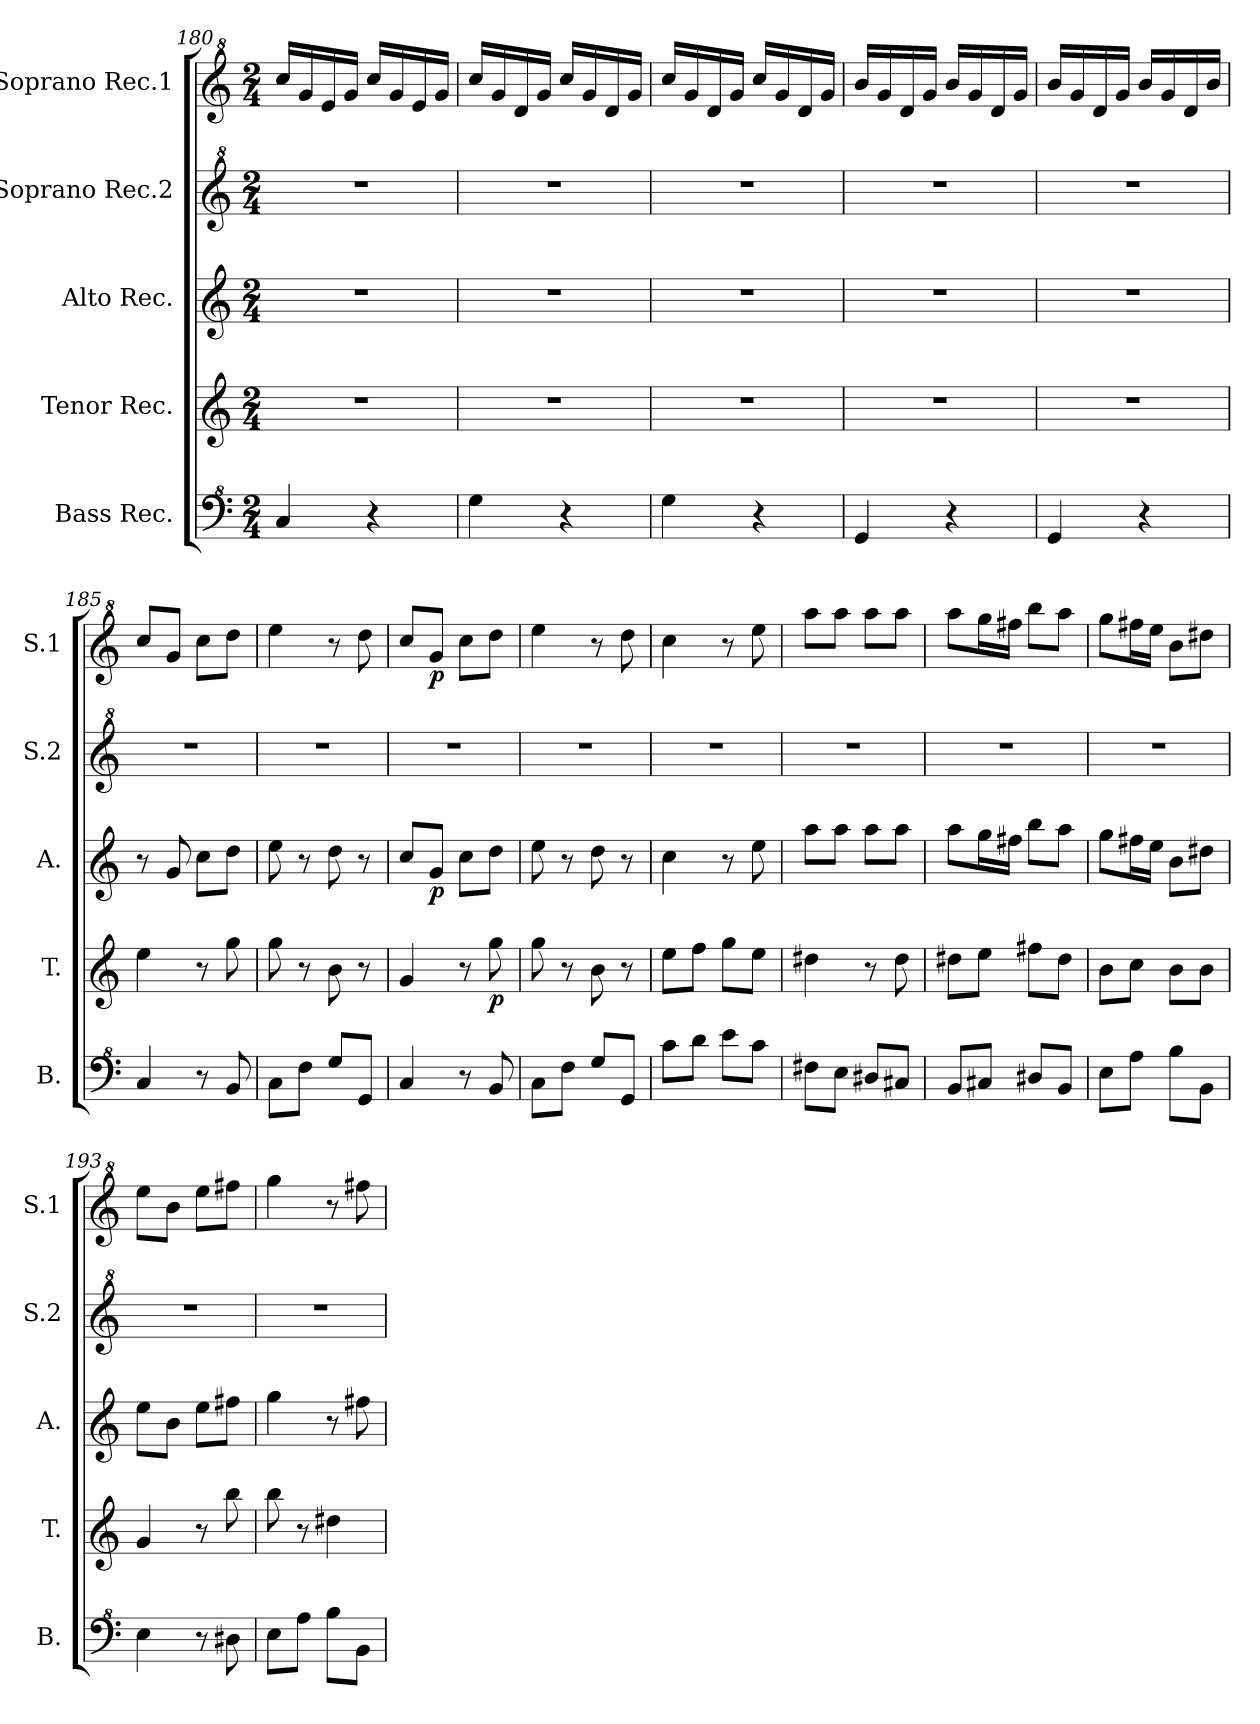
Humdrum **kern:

**kern	**kern	**dynam	**kern	**dynam	**kern	**kern	**dynam
*part5	*part4	*part4	*part3	*part3	*part2	*part1	*part1
*staff5	*staff4	*staff4	*staff3	*staff3	*staff2	*staff1	*staff1
*I"Bass Rec.	*I"Tenor Rec.	*	*I"Alto Rec.	*	*I"Soprano Rec.2	*I"Soprano Rec.1	*
*I'B.	*I'T.	*	*I'A.	*	*I'S.2	*I'S.1	*
!!LO:LB:g=z
*clefF^4	*clefG2	*	*clefG2	*	*clefG^2	*clefG^2	*
*k[]	*k[]	*	*k[]	*	*k[]	*k[]	*
*M2/4	*M2/4	*	*M2/4	*	*M2/4	*M2/4	*
=180	=180	=180	=180	=180	=180	=180	=180
4c/	2r	.	2r	.	2r	16ccc/LL	.
.	.	.	.	.	.	16gg/	.
.	.	.	.	.	.	16ee/	.
.	.	.	.	.	.	16gg/JJ	.
4r	.	.	.	.	.	16ccc/LL	.
.	.	.	.	.	.	16gg/	.
.	.	.	.	.	.	16ee/	.
.	.	.	.	.	.	16gg/JJ	.
=181	=181	=181	=181	=181	=181	=181	=181
4g\	2r	.	2r	.	2r	16ccc/LL	.
.	.	.	.	.	.	16gg/	.
.	.	.	.	.	.	16dd/	.
.	.	.	.	.	.	16gg/JJ	.
4r	.	.	.	.	.	16ccc/LL	.
.	.	.	.	.	.	16gg/	.
.	.	.	.	.	.	16dd/	.
.	.	.	.	.	.	16gg/JJ	.
=182	=182	=182	=182	=182	=182	=182	=182
4g\	2r	.	2r	.	2r	16ccc/LL	.
.	.	.	.	.	.	16gg/	.
.	.	.	.	.	.	16dd/	.
.	.	.	.	.	.	16gg/JJ	.
4r	.	.	.	.	.	16ccc/LL	.
.	.	.	.	.	.	16gg/	.
.	.	.	.	.	.	16dd/	.
.	.	.	.	.	.	16gg/JJ	.
=183	=183	=183	=183	=183	=183	=183	=183
4G/	2r	.	2r	.	2r	16bb/LL	.
.	.	.	.	.	.	16gg/	.
.	.	.	.	.	.	16dd/	.
.	.	.	.	.	.	16gg/JJ	.
4r	.	.	.	.	.	16bb/LL	.
.	.	.	.	.	.	16gg/	.
.	.	.	.	.	.	16dd/	.
.	.	.	.	.	.	16gg/JJ	.
=184	=184	=184	=184	=184	=184	=184	=184
4G/	2r	.	2r	.	2r	16bb/LL	.
.	.	.	.	.	.	16gg/	.
.	.	.	.	.	.	16dd/	.
.	.	.	.	.	.	16gg/JJ	.
4r	.	.	.	.	.	16bb/LL	.
.	.	.	.	.	.	16gg/	.
.	.	.	.	.	.	16dd/	.
.	.	.	.	.	.	16bb/JJ	.
=185	=185	=185	=185	=185	=185	=185	=185
4c/	4ee\	.	8r	.	2r	8ccc/L	.
.	.	.	8g/	.	.	8gg/J	.
8r	8r	.	8cc\L	.	.	8ccc\L	.
8B/	8gg\	.	8dd\J	.	.	8ddd\J	.
=186	=186	=186	=186	=186	=186	=186	=186
8c\L	8gg\	.	8ee\	.	2r	4eee\	.
8f\J	8r	.	8r	.	.	.	.
8g/L	8b\	.	8dd\	.	.	8r	.
8G/J	8r	.	8r	.	.	8ddd\	.
=187	=187	=187	=187	=187	=187	=187	=187
4c/	4g/	.	8cc/L	.	2r	8ccc/L	.
!	!	!	!	!LO:DY:b	!	!	!LO:DY:b
.	.	.	8g/J	p	.	8gg/J	p
8r	8r	.	8cc\L	.	.	8ccc\L	.
!	!	!LO:DY:b	!	!	!	!	!
8B/	8gg\	p	8dd\J	.	.	8ddd\J	.
=188	=188	=188	=188	=188	=188	=188	=188
8c\L	8gg\	.	8ee\	.	2r	4eee\	.
8f\J	8r	.	8r	.	.	.	.
8g/L	8b\	.	8dd\	.	.	8r	.
8G/J	8r	.	8r	.	.	8ddd\	.
!!LO:LB:g=z
=189	=189	=189	=189	=189	=189	=189	=189
8cc\L	8ee\L	.	4cc\	.	2r	4ccc\	.
8dd\J	8ff\J	.	.	.	.	.	.
8ee\L	8gg\L	.	8r	.	.	8r	.
8cc\J	8ee\J	.	8ee\	.	.	8eee\	.
=190	=190	=190	=190	=190	=190	=190	=190
8f#X\L	4dd#X\	.	8aa\L	.	2r	8aaa\L	.
8e\J	.	.	8aa\J	.	.	8aaa\J	.
8d#X/L	8r	.	8aa\L	.	.	8aaa\L	.
8c#X/J	8dd#\	.	8aa\J	.	.	8aaa\J	.
=191	=191	=191	=191	=191	=191	=191	=191
8B/L	8dd#X\L	.	8aa\L	.	2r	8aaa\L	.
8c#X/J	8ee\J	.	16gg\L	.	.	16ggg\L	.
.	.	.	16ff#X\JJ	.	.	16fff#X\JJ	.
8d#X/L	8ff#X\L	.	8bb\L	.	.	8bbb\L	.
8B/J	8dd#\J	.	8aa\J	.	.	8aaa\J	.
=192	=192	=192	=192	=192	=192	=192	=192
8e\L	8b\L	.	8gg\L	.	2r	8ggg\L	.
8a\J	8cc\J	.	16ff#X\L	.	.	16fff#X\L	.
.	.	.	16ee\JJ	.	.	16eee\JJ	.
8b\L	8b\L	.	8b\L	.	.	8bb\L	.
8B\J	8b\J	.	8dd#X\J	.	.	8ddd#X\J	.
=193	=193	=193	=193	=193	=193	=193	=193
4e\	4g/	.	8ee\L	.	2r	8eee\L	.
.	.	.	8b\J	.	.	8bb\J	.
8r	8r	.	8ee\L	.	.	8eee\L	.
8d#X\	8bb\	.	8ff#X\J	.	.	8fff#X\J	.
=194	=194	=194	=194	=194	=194	=194	=194
8e\L	8bb\	.	4gg\	.	2r	4ggg\	.
8a\J	8r	.	.	.	.	.	.
8b\L	4dd#X\	.	8r	.	.	8r	.
8B\J	.	.	8ff#X\	.	.	8fff#X\	.
=	=	=	=	=	=	=	=
*-	*-	*-	*-	*-	*-	*-	*-
